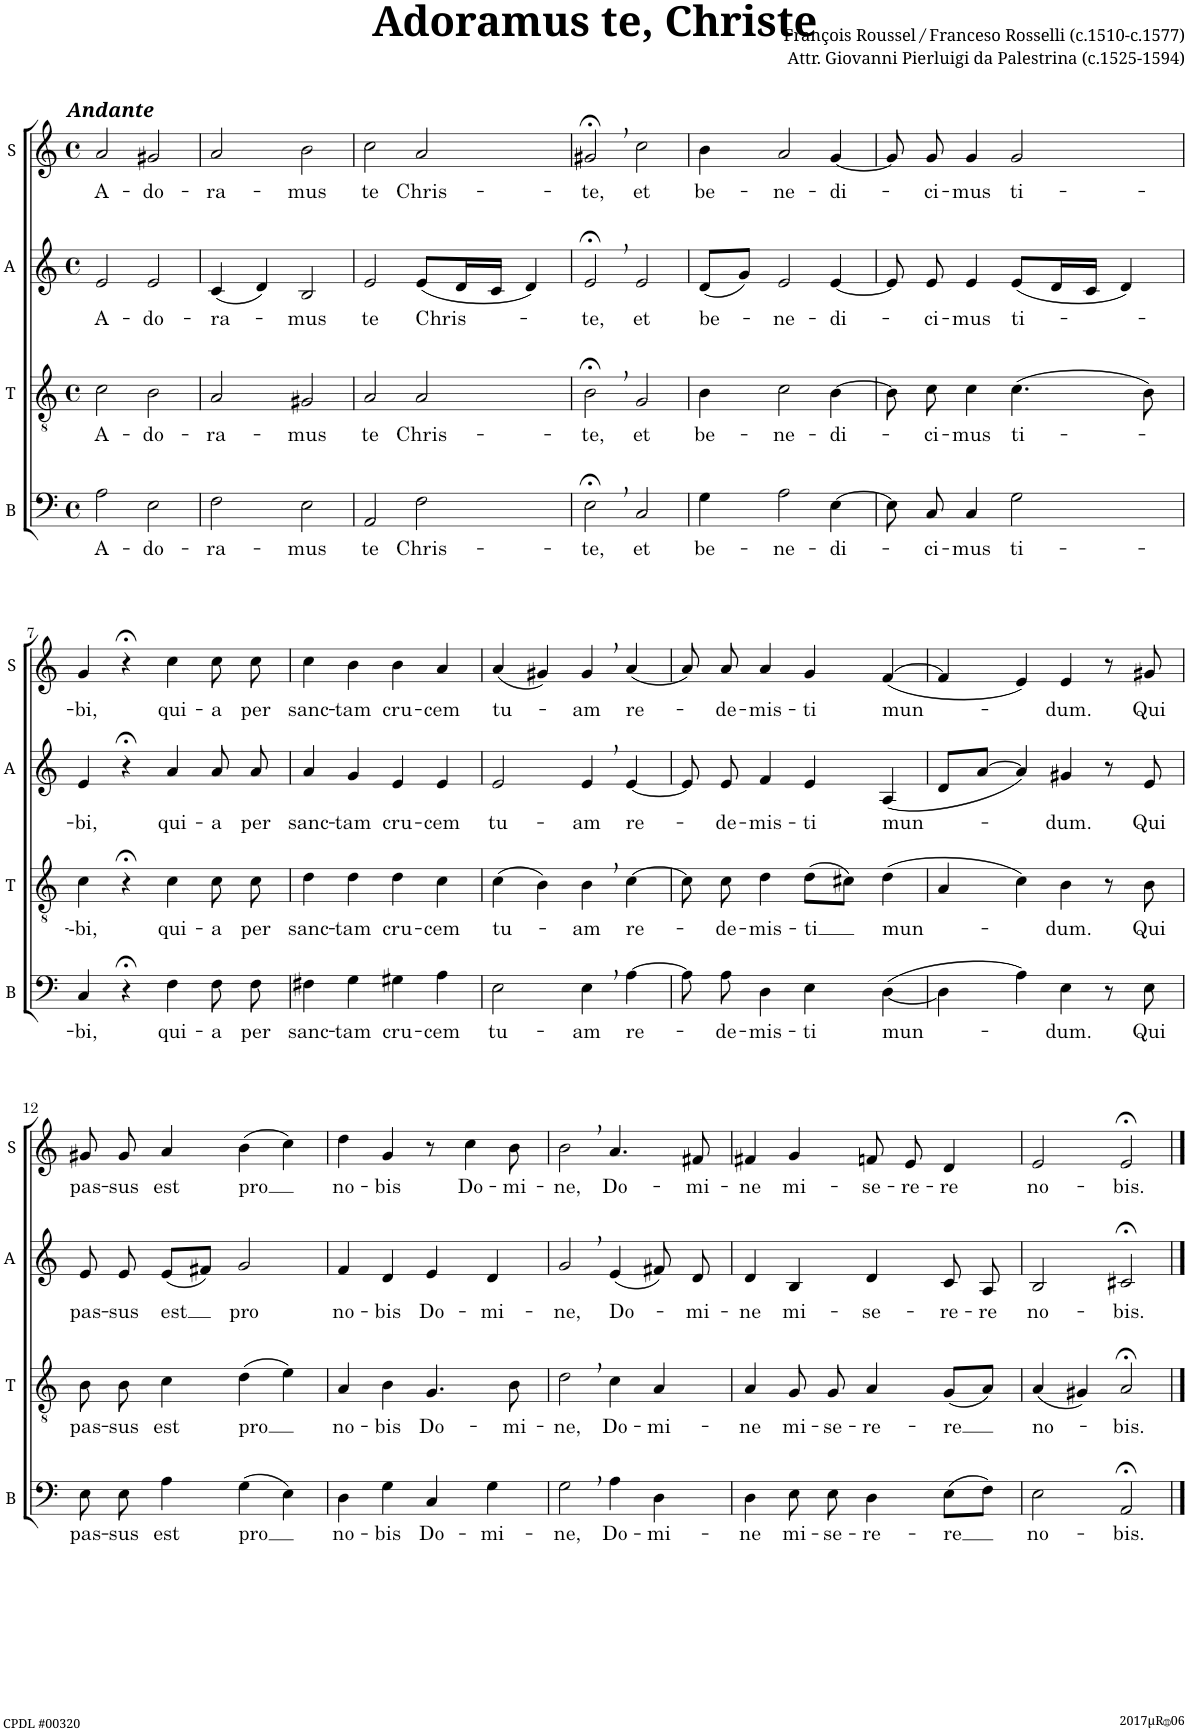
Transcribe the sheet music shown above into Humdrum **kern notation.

**kern	**text	**kern	**text	**kern	**text	**kern	**text
*part4	*part4	*part3	*part3	*part2	*part2	*part1	*part1
*staff4	*staff4	*staff3	*staff3	*staff2	*staff2	*staff1	*staff1
*I"B	*	*I"T	*	*I"A	*	*I"S	*
*I'B	*	*I'T	*	*I'A	*	*I'S	*
*clefF4	*	*clefGv2	*	*clefG2	*	*clefG2	*
*k[]	*	*k[]	*	*k[]	*	*k[]	*
*M4/4	*	*M4/4	*	*M4/4	*	*M4/4	*
*met(c)	*	*met(c)	*	*met(c)	*	*met(c)	*
=1	=1	=1	=1	=1	=1	=1	=1
!	!	!	!	!	!	!LO:TX:a:Bi:t=Andante	!
!	!LO:LY:b	!	!LO:LY:b	!	!LO:LY:b	!	!LO:LY:b
2A\	A-	2c\	A-	2e/	A-	2a/	A-
!	!LO:LY:b	!	!LO:LY:b	!	!LO:LY:b	!	!LO:LY:b
2E\	-do-	2B\	-do-	2e/	-do-	2g#X/	-do-
=2	=2	=2	=2	=2	=2	=2	=2
!	!LO:LY:b	!	!LO:LY:b	!	!LO:LY:b	!	!LO:LY:b
2F\	-ra-	2A/	-ra-	(4c/	-ra-	2a/	-ra-
.	.	.	.	4d/)	.	.	.
!	!LO:LY:b	!	!LO:LY:b	!	!LO:LY:b	!	!LO:LY:b
2E\	-mus	2G#X/	-mus	2B/	-mus	2b\	-mus
=3	=3	=3	=3	=3	=3	=3	=3
!	!LO:LY:b	!	!LO:LY:b	!	!LO:LY:b	!	!LO:LY:b
2AA/	te	2A/	te	2e/	te	2cc\	te
!	!LO:LY:b	!	!LO:LY:b	!	!LO:LY:b	!	!LO:LY:b
2F\	Chris-	2A/	Chris-	(8e/L	Chris-	2a/	Chris-
.	.	.	.	16d/L	.	.	.
.	.	.	.	16c/JJ	.	.	.
.	.	.	.	4d/)	.	.	.
=4	=4	=4	=4	=4	=4	=4	=4
!	!LO:LY:b	!	!LO:LY:b	!	!LO:LY:b	!	!LO:LY:b
2E;<,\	-te,	2B;<,\	-te,	2e;<,/	-te,	2g#X;<,/	-te,
!	!LO:LY:b	!	!LO:LY:b	!	!LO:LY:b	!	!LO:LY:b
2C/	et	2G/	et	2e/	et	2cc\	et
=5	=5	=5	=5	=5	=5	=5	=5
!	!LO:LY:b	!	!LO:LY:b	!	!LO:LY:b	!	!LO:LY:b
4G\	be-	4B\	be-	(8d/L	be-	4b\	be-
.	.	.	.	8g/J)	.	.	.
!	!LO:LY:b	!	!LO:LY:b	!	!LO:LY:b	!	!LO:LY:b
2A\	-ne-	2c\	-ne-	2e/	-ne-	2a/	-ne-
!	!LO:LY:b	!	!LO:LY:b	!	!LO:LY:b	!	!LO:LY:b
[4E\	-di-	[4B\	-di-	[4e/	-di-	[4g/	-di-
=6	=6	=6	=6	=6	=6	=6	=6
8E\]	.	8B\]	.	8e/]	.	8g/L]	.
!	!LO:LY:b	!	!LO:LY:b	!	!LO:LY:b	!	!LO:LY:b
8C/	-ci-	8c\	-ci-	8e/	-ci-	8g/J	-ci-
!	!LO:LY:b	!	!LO:LY:b	!	!LO:LY:b	!	!LO:LY:b
4C/	-mus	4c\	-mus	4e/	-mus	4g/	-mus
!	!LO:LY:b	!	!LO:LY:b	!	!LO:LY:b	!	!LO:LY:b
2G\	ti-	(4.c\	ti-	(8e/L	ti-	2g/	ti-
.	.	.	.	16d/L	.	.	.
.	.	.	.	16c/JJ	.	.	.
.	.	.	.	4d/)	.	.	.
.	.	8B\)	.	.	.	.	.
!!LO:LB:g=z
=7	=7	=7	=7	=7	=7	=7	=7
!	!LO:LY:b	!	!LO:LY:b	!	!LO:LY:b	!	!LO:LY:b
4C/	-bi,	4c\	--bi,	4e/	-bi,	4g/	-bi,
4r;<	.	4r;<	.	4r;<	.	4r;<	.
!	!LO:LY:b	!	!LO:LY:b	!	!LO:LY:b	!	!LO:LY:b
4F\	qui-	4c\	qui-	4a/	qui-	4cc\	qui-
!	!LO:LY:b	!	!LO:LY:b	!	!LO:LY:b	!	!LO:LY:b
8F\	-a	8c\	-a	8a/	-a	8cc\L	-a
!	!LO:LY:b	!	!LO:LY:b	!	!LO:LY:b	!	!LO:LY:b
8F\	per	8c\	per	8a/	per	8cc\J	per
=8	=8	=8	=8	=8	=8	=8	=8
!	!LO:LY:b	!	!LO:LY:b	!	!LO:LY:b	!	!LO:LY:b
4F#X\	sanc-	4d\	sanc-	4a/	sanc-	4cc\	sanc-
!	!LO:LY:b	!	!LO:LY:b	!	!LO:LY:b	!	!LO:LY:b
4G\	-tam	4d\	-tam	4g/	-tam	4b\	-tam
!	!LO:LY:b	!	!LO:LY:b	!	!LO:LY:b	!	!LO:LY:b
4G#X\	cru-	4d\	cru-	4e/	cru-	4b\	cru-
!	!LO:LY:b	!	!LO:LY:b	!	!LO:LY:b	!	!LO:LY:b
4A\	-cem	4c\	-cem	4e/	-cem	4a/	-cem
=9	=9	=9	=9	=9	=9	=9	=9
!	!LO:LY:b	!	!LO:LY:b	!	!LO:LY:b	!	!LO:LY:b
2E\	tu-	(4c\	tu-	2e/	tu-	(4a/	tu-
.	.	4B\)	.	.	.	4g#X/)	.
!	!LO:LY:b	!	!LO:LY:b	!	!LO:LY:b	!	!LO:LY:b
4E,\	-am	4B,\	-am	4e,/	-am	4g#,/	-am
!	!LO:LY:b	!	!LO:LY:b	!	!LO:LY:b	!	!LO:LY:b
[4A\	re-	[4c\	re-	[4e/	re-	(4a/	re-
=10	=10	=10	=10	=10	=10	=10	=10
8A\]	.	8c\]	.	8e/]	.	8a/L)	.
!	!LO:LY:b	!	!LO:LY:b	!	!LO:LY:b	!	!LO:LY:b
8A\	-de-	8c\	-de-	8e/	-de-	8a/J	-de-
!	!LO:LY:b	!	!LO:LY:b	!	!LO:LY:b	!	!LO:LY:b
4D\	-mis-	4d\	-mis-	4f/	-mis-	4a/	-mis-
!	!LO:LY:b	!	!LO:LY:b	!	!LO:LY:b	!	!LO:LY:b
4E\	-ti	(8d\L	-ti	4e/	-ti	4g/	-ti
.	.	8c#X\J)	.	.	.	.	.
!	!LO:LY:b	!	!LO:LY:b	!	!LO:LY:b	!	!LO:LY:b
([<4D\	mun-	(4d\	mun-	(4A/	mun-	([>4f/	mun-
=11	=11	=11	=11	=11	=11	=11	=11
4D\]	.	4A/	.	8d/L	.	4f/]	.
.	.	.	.	[>8a/J	.	.	.
4A\)	.	4c\)	.	4a/])	.	4e/)	.
!	!LO:LY:b	!	!LO:LY:b	!	!LO:LY:b	!	!LO:LY:b
4E\	-dum.	4B\	-dum.	4g#X/	-dum.	4e/	-dum.
8r	.	8r	.	8r	.	8r	.
!	!LO:LY:b	!	!LO:LY:b	!	!LO:LY:b	!	!LO:LY:b
8E\	Qui	8B\	Qui	8e/	Qui	8g#X/	Qui
!!LO:LB:g=z
=12	=12	=12	=12	=12	=12	=12	=12
!	!LO:LY:b	!	!LO:LY:b	!	!LO:LY:b	!	!LO:LY:b
8E\	pas-	8B\	pas-	8e/	pas-	8g#X/L	pas-
!	!LO:LY:b	!	!LO:LY:b	!	!LO:LY:b	!	!LO:LY:b
8E\	-sus	8B\	-sus	8e/	-sus	8g#/J	-sus
!	!LO:LY:b	!	!LO:LY:b	!	!LO:LY:b	!	!LO:LY:b
4A\	est	4c\	est	(8e/L	est	4a/	est
.	.	.	.	8f#X/J)	.	.	.
!	!LO:LY:b	!	!LO:LY:b	!	!LO:LY:b	!	!LO:LY:b
(4G\	pro	(4d\	pro	2g/	pro	(4b\	pro
4E\)	.	4e\)	.	.	.	4cc\)	.
=13	=13	=13	=13	=13	=13	=13	=13
!	!LO:LY:b	!	!LO:LY:b	!	!LO:LY:b	!	!LO:LY:b
4D\	no-	4A/	no-	4f/	no-	4dd\	no-
!	!LO:LY:b	!	!LO:LY:b	!	!LO:LY:b	!	!LO:LY:b
4G\	-bis	4B\	-bis	4d/	-bis	4g/	-bis
!	!LO:LY:b	!	!LO:LY:b	!	!LO:LY:b	!	!
4C/	Do-	4.G/	Do-	4e/	Do-	8r	.
!	!	!	!	!	!	!	!LO:LY:b
.	.	.	.	.	.	4cc\	Do-
!	!LO:LY:b	!	!	!	!LO:LY:b	!	!
4G\	-mi-	.	.	4d/	-mi-	.	.
!	!	!	!LO:LY:b	!	!	!	!LO:LY:b
.	.	8B\	-mi-	.	.	8b\	-mi-
=14	=14	=14	=14	=14	=14	=14	=14
!	!LO:LY:b	!	!LO:LY:b	!	!LO:LY:b	!	!LO:LY:b
2G,\	-ne,	2d,\	-ne,	2g,/	-ne,	2b,\	-ne,
!	!LO:LY:b	!	!LO:LY:b	!	!LO:LY:b	!	!LO:LY:b
4A\	Do-	4c\	Do-	(4e/	Do-	4.a/	Do-
!	!LO:LY:b	!	!LO:LY:b	!	!	!	!
4D\	-mi-	4A/	-mi-	8f#X/)	.	.	.
!	!	!	!	!	!LO:LY:b	!	!LO:LY:b
.	.	.	.	8d/	-mi-	8f#X/	-mi-
=15	=15	=15	=15	=15	=15	=15	=15
!	!LO:LY:b	!	!LO:LY:b	!	!LO:LY:b	!	!LO:LY:b
4D\	-ne	4A/	-ne	4d/	-ne	4f#X/	-ne
!	!LO:LY:b	!	!LO:LY:b	!	!LO:LY:b	!	!LO:LY:b
8E\	mi-	8G/	mi-	4B/	mi-	4g/	mi-
!	!LO:LY:b	!	!LO:LY:b	!	!	!	!
8E\	-se-	8G/	-se-	.	.	.	.
!	!LO:LY:b	!	!LO:LY:b	!	!LO:LY:b	!	!LO:LY:b
4D\	-re-	4A/	-re-	4d/	-se-	8fn/L	-se-
!	!	!	!	!	!	!	!LO:LY:b
.	.	.	.	.	.	8e/J	-re-
!	!LO:LY:b	!	!LO:LY:b	!	!LO:LY:b	!	!LO:LY:b
(8E\L	-re	(8G/L	-re	8c/	-re-	4d/	-re
!	!	!	!	!	!LO:LY:b	!	!
8F\J)	.	8A/J)	.	8A/	-re	.	.
=16	=16	=16	=16	=16	=16	=16	=16
!	!LO:LY:b	!	!LO:LY:b	!	!LO:LY:b	!	!LO:LY:b
2E\	no-	(4A/	no-	2B/	no-	2e/	no-
.	.	4G#X/)	.	.	.	.	.
!	!LO:LY:b	!	!LO:LY:b	!	!LO:LY:b	!	!LO:LY:b
2AA;</	-bis.	2A;</	-bis.	2c#X;</	-bis.	2e;</	-bis.
==	==	==	==	==	==	==	==
*-	*-	*-	*-	*-	*-	*-	*-
